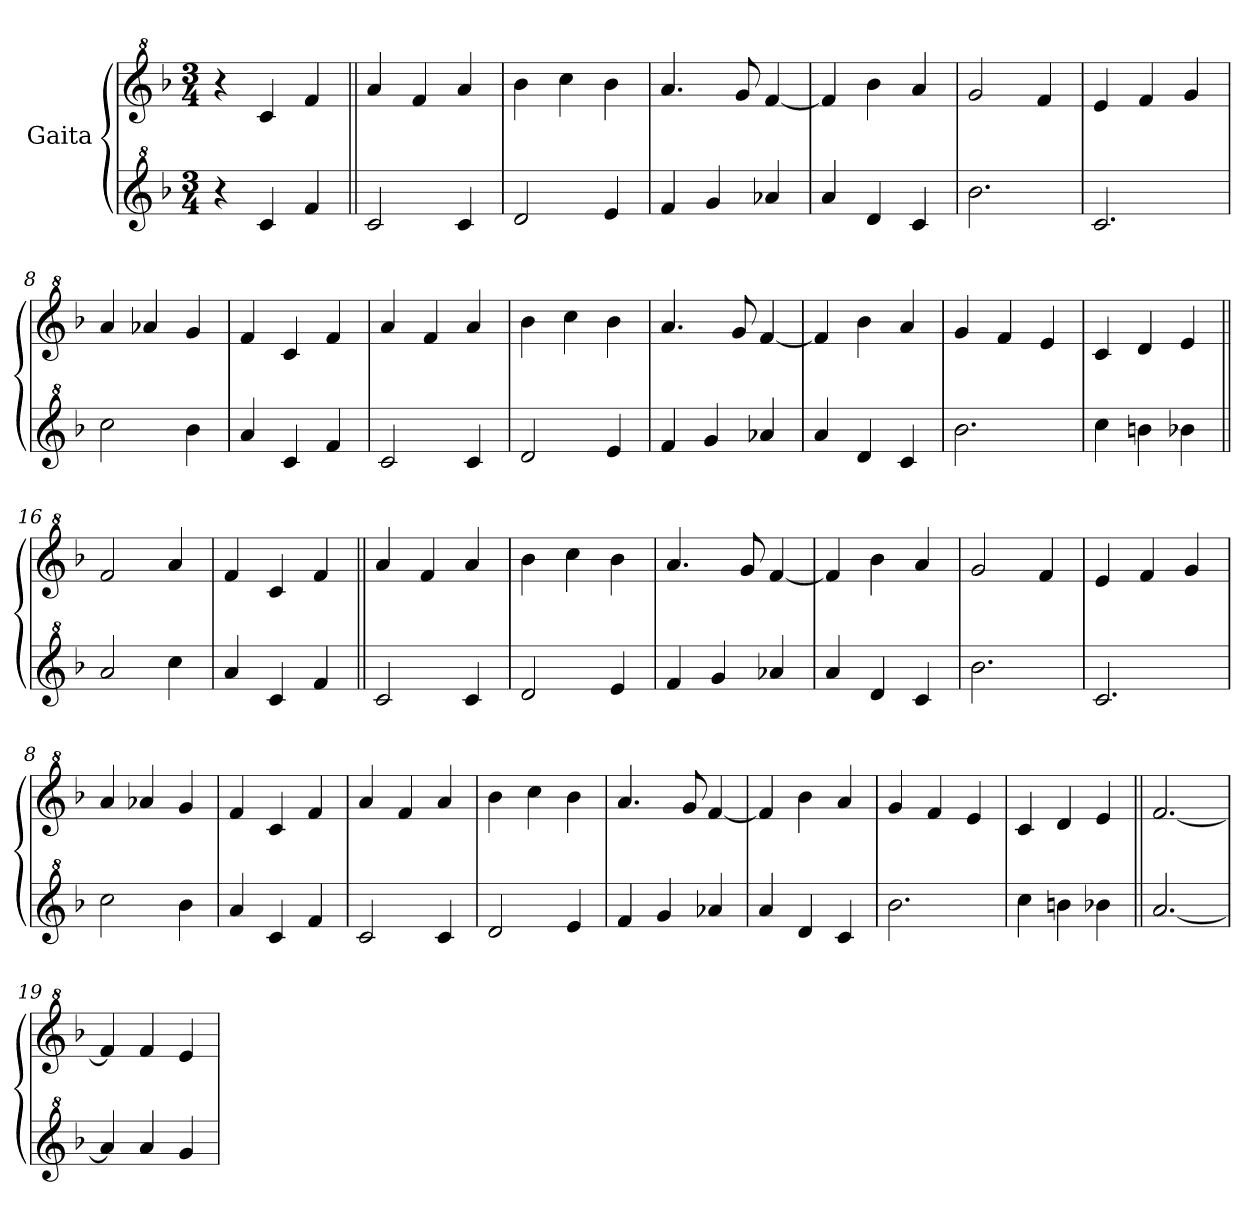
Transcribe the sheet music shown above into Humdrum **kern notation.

**kern	**kern
*part2	*part1
*staff2	*staff1
*I"Gaita	*I"Gaita
*clefG^2	*clefG^2
*k[b-]	*k[b-]
*M3/4	*M3/4
*MM214	*MM214
=1	=1
4r	4r
4cc/	4cc/
4ff/	4ff/
=2||	=2||
2cc/	4aa/
.	4ff/
4cc/	4aa/
=3	=3
2dd/	4bb-\
.	4ccc\
4ee/	4bb-\
=4	=4
4ff/	4.aa/
4gg/	.
.	8gg/
4aa-X/	[4ff/
=5	=5
4aa/	4ff/]
4dd/	4bb-\
4cc/	4aa/
=6	=6
2.bb-\	2gg/
.	4ff/
=7	=7
2.cc/	4ee/
.	4ff/
.	4gg/
=8	=8
2ccc\	4aa/
.	4aa-X/
4bb-\	4gg/
=9	=9
4aa/	4ff/
4cc/	4cc/
4ff/	4ff/
=10	=10
2cc/	4aa/
.	4ff/
4cc/	4aa/
=11	=11
2dd/	4bb-\
.	4ccc\
4ee/	4bb-\
!!LO:LB:g=z
=12	=12
4ff/	4.aa/
4gg/	.
.	8gg/
4aa-X/	[4ff/
=13	=13
4aa/	4ff/]
4dd/	4bb-\
4cc/	4aa/
=14	=14
2.bb-\	4gg/
.	4ff/
.	4ee/
=15	=15
4ccc\	4cc/
4bbn\	4dd/
4bb-X\	4ee/
=16||	=16||
2aa/	2ff/
4ccc\	4aa/
=17	=17
4aa/	4ff/
4cc/	4cc/
4ff/	4ff/
=2||	=2||
2cc/	4aa/
.	4ff/
4cc/	4aa/
=3	=3
2dd/	4bb-\
.	4ccc\
4ee/	4bb-\
=4	=4
4ff/	4.aa/
4gg/	.
.	8gg/
4aa-X/	[4ff/
=5	=5
4aa/	4ff/]
4dd/	4bb-\
4cc/	4aa/
=6	=6
2.bb-\	2gg/
.	4ff/
=7	=7
2.cc/	4ee/
.	4ff/
.	4gg/
=8	=8
2ccc\	4aa/
.	4aa-X/
4bb-\	4gg/
=9	=9
4aa/	4ff/
4cc/	4cc/
4ff/	4ff/
=10	=10
2cc/	4aa/
.	4ff/
4cc/	4aa/
=11	=11
2dd/	4bb-\
.	4ccc\
4ee/	4bb-\
!!LO:LB:g=z
=12	=12
4ff/	4.aa/
4gg/	.
.	8gg/
4aa-X/	[4ff/
=13	=13
4aa/	4ff/]
4dd/	4bb-\
4cc/	4aa/
=14	=14
2.bb-\	4gg/
.	4ff/
.	4ee/
=15	=15
4ccc\	4cc/
4bbn\	4dd/
4bb-X\	4ee/
=18||	=18||
[2.aa/	[2.ff/
=19	=19
4aa/]	4ff/]
4aa/	4ff/
4gg/	4ee/
=	=
*-	*-
